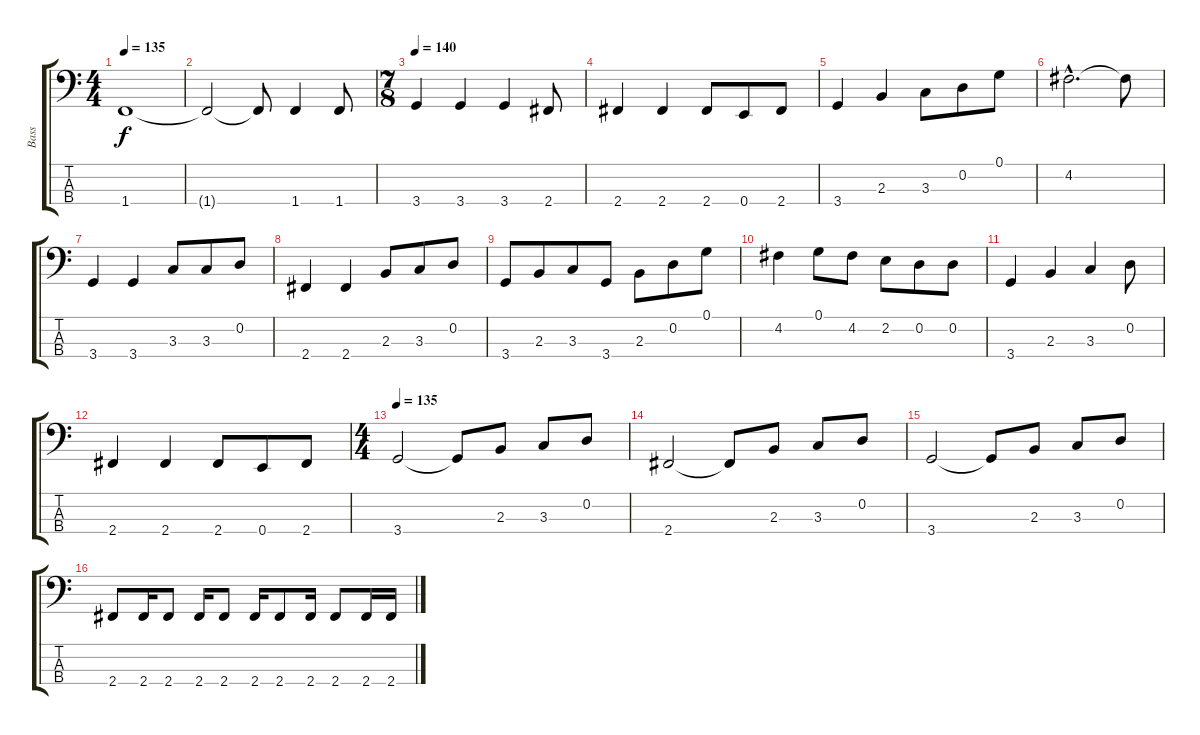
\track ("Bass" "Bass") {instrument electricbasspick}
\staff {score tabs}
\tuning (G2 D2 A1 E1) {hide}
\ts (4 4)
\tempo 135
\clef f4
\ks c
1.4.1{dy f} |
1.4{t}.2 1.4{t}.8 1.4.4 1.4.8 |
\ts (7 8)
\tempo 140
3.4.4 3.4.4 3.4.4 2.4.8 |
2.4.4 2.4.4 2.4.8 0.4.8 2.4.8 |
3.4.4 2.3.4 3.3.8 0.2.8 0.1.8 |
4.2{hac}.2{d} 4.2{t}.8 |
3.4.4 3.4.4 3.3.8 3.3.8 0.2.8 |
2.4.4 2.4.4 2.3.8 3.3.8 0.2.8 |
3.4.8 2.3.8 3.3.8 3.4.8 2.3.8 0.2.8 0.1.8 |
4.2.4 0.1.8 4.2.8 2.2.8 0.2.8 0.2.8 |
3.4.4 2.3.4 3.3.4 0.2.8 |
2.4.4 2.4.4 2.4.8 0.4.8 2.4.8 |
\ts (4 4)
\tempo 135
3.4.2 3.4{t}.8 2.3.8 3.3.8 0.2.8 |
2.4.2 2.4{t}.8 2.3.8 3.3.8 0.2.8 |
3.4.2 3.4{t}.8 2.3.8 3.3.8 0.2.8 |
2.4.8 2.4.16 2.4.8 2.4.16 2.4.8 2.4.16 2.4.8 2.4.16 2.4.8 2.4.16 2.4.16
